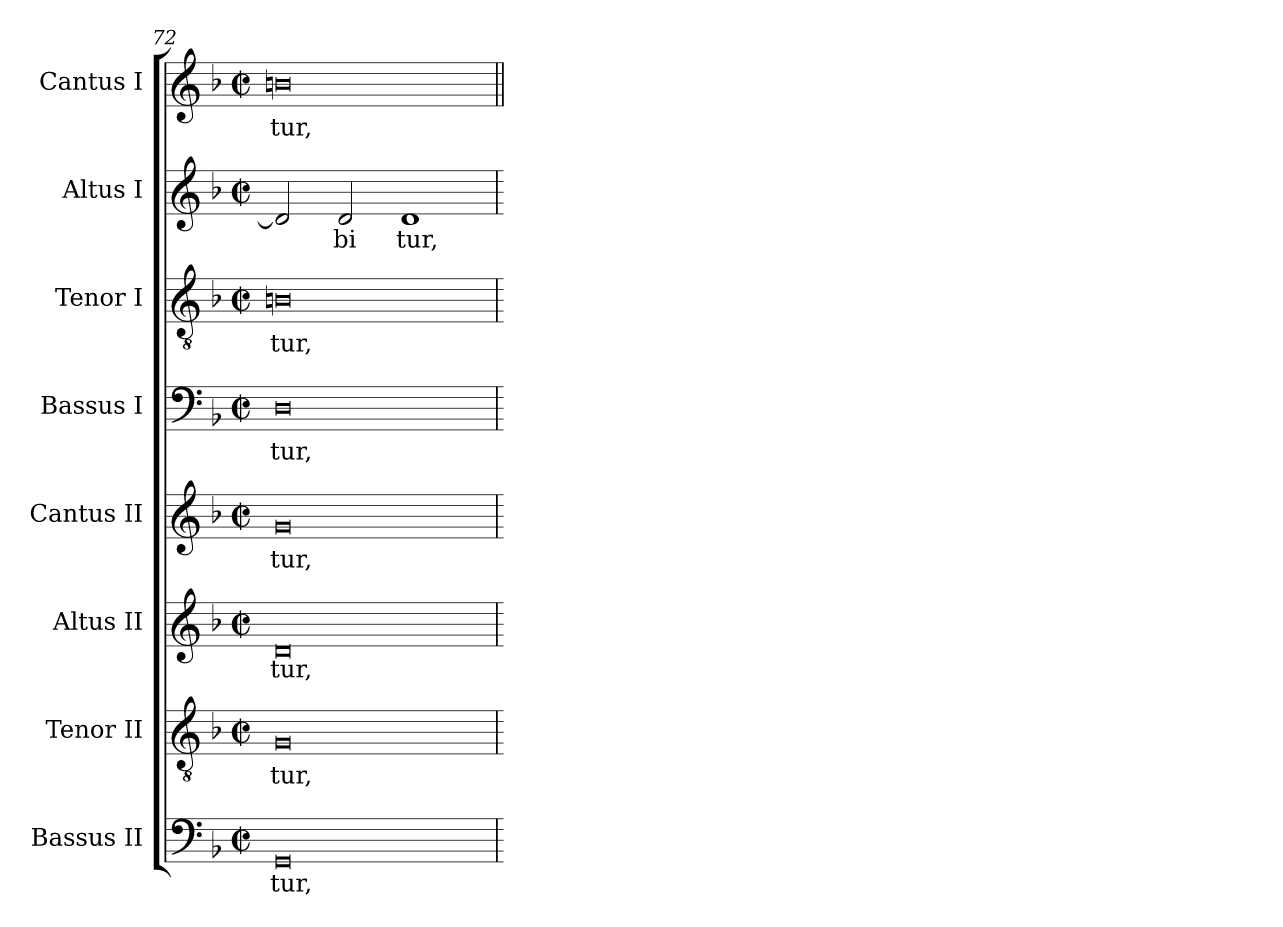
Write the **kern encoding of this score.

**kern	**text	**kern	**text	**kern	**text	**kern	**text	**kern	**text	**kern	**text	**kern	**text	**kern	**text
*part8	*part8	*part7	*part7	*part6	*part6	*part5	*part5	*part4	*part4	*part3	*part3	*part2	*part2	*part1	*part1
*staff8	*staff8	*staff7	*staff7	*staff6	*staff6	*staff5	*staff5	*staff4	*staff4	*staff3	*staff3	*staff2	*staff2	*staff1	*staff1
*I"Bassus II	*	*I"Tenor II	*	*I"Altus II	*	*I"Cantus II	*	*I"Bassus I	*	*I"Tenor I	*	*I"Altus I	*	*I"Cantus I	*
*clefF4	*	*clefGv2	*	*clefG2	*	*clefG2	*	*clefF4	*	*clefGv2	*	*clefG2	*	*clefG2	*
*k[b-]	*	*k[b-]	*	*k[b-]	*	*k[b-]	*	*k[b-]	*	*k[b-]	*	*k[b-]	*	*k[b-]	*
*F:	*	*F:	*	*F:	*	*F:	*	*F:	*	*F:	*	*F:	*	*F:	*
*M2/2	*	*M2/2	*	*M2/2	*	*M2/2	*	*M2/2	*	*M2/2	*	*M2/2	*	*M2/2	*
*met(c|)	*	*met(c|)	*	*met(c|)	*	*met(c|)	*	*met(c|)	*	*met(c|)	*	*met(c|)	*	*met(c|)	*
=72	=72	=72	=72	=72	=72	=72	=72	=72	=72	=72	=72	=72	=72	=72	=72
!	!LO:LY:b:cj	!	!LO:LY:b:cj	!	!LO:LY:b:cj	!	!LO:LY:b:cj	!	!LO:LY:b:cj	!	!LO:LY:b:cj	!	!	!	!LO:LY:b:cj
0GG	tur,	0G	tur,	0d	-tur,	0g	-tur,	0D	tur,	0Bn	tur,	2d/]	.	0bn	tur,
!	!	!	!	!	!	!	!	!	!	!	!	!	!LO:LY:b:cj	!	!
.	.	.	.	.	.	.	.	.	.	.	.	2d/	bi	.	.
!	!	!	!	!	!	!	!	!	!	!	!	!	!LO:LY:b:cj	!	!
.	.	.	.	.	.	.	.	.	.	.	.	1d	tur,	.	.
=	=||	=	=||	=	=||	=	=||	=	=||	=	=||	=	=||	=||	=||
*-	*-	*-	*-	*-	*-	*-	*-	*-	*-	*-	*-	*-	*-	*-	*-
